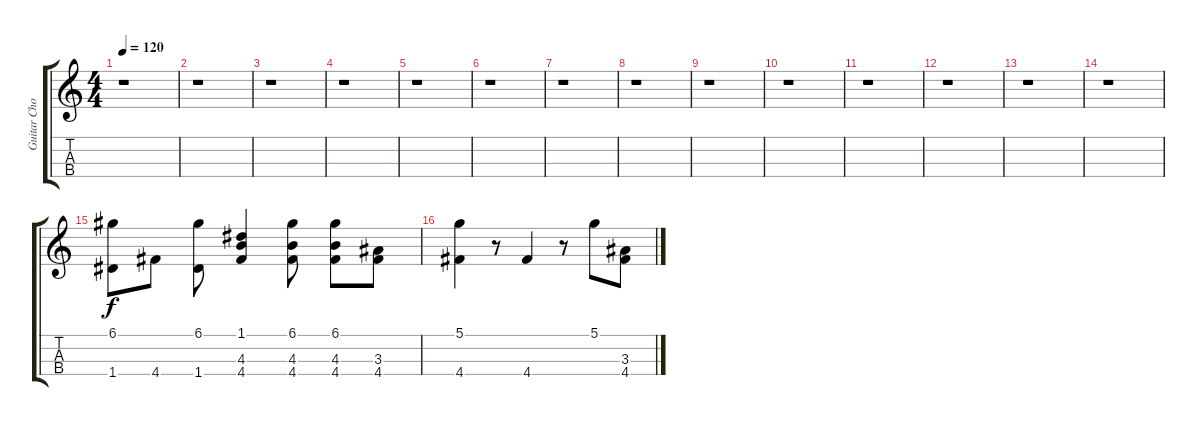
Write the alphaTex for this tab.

\track ("Guitar Chorus (Duff)" "Guitar Cho") {instrument acousticguitarnylon}
\staff {score tabs}
\tuning (D4 B4 G3 D3) {hide}
\ts (4 4)
\tempo 120
\clef g2
\ks c
r.1{dy f} |
r.1 |
r.1 |
r.1 |
r.1 |
r.1 |
r.1 |
r.1 |
r.1 |
r.1 |
r.1 |
r.1 |
r.1 |
r.1 |
(6.1 1.4).8 4.4.8 (6.1 1.4).8 (1.1 4.3 4.4).4 (6.1 4.3 4.4).8 (6.1 4.3 4.4).8 (3.3 4.4).8 |
(5.1 4.4).4 r.8 4.4.4 r.8 5.1.8 (3.3 4.4).8
